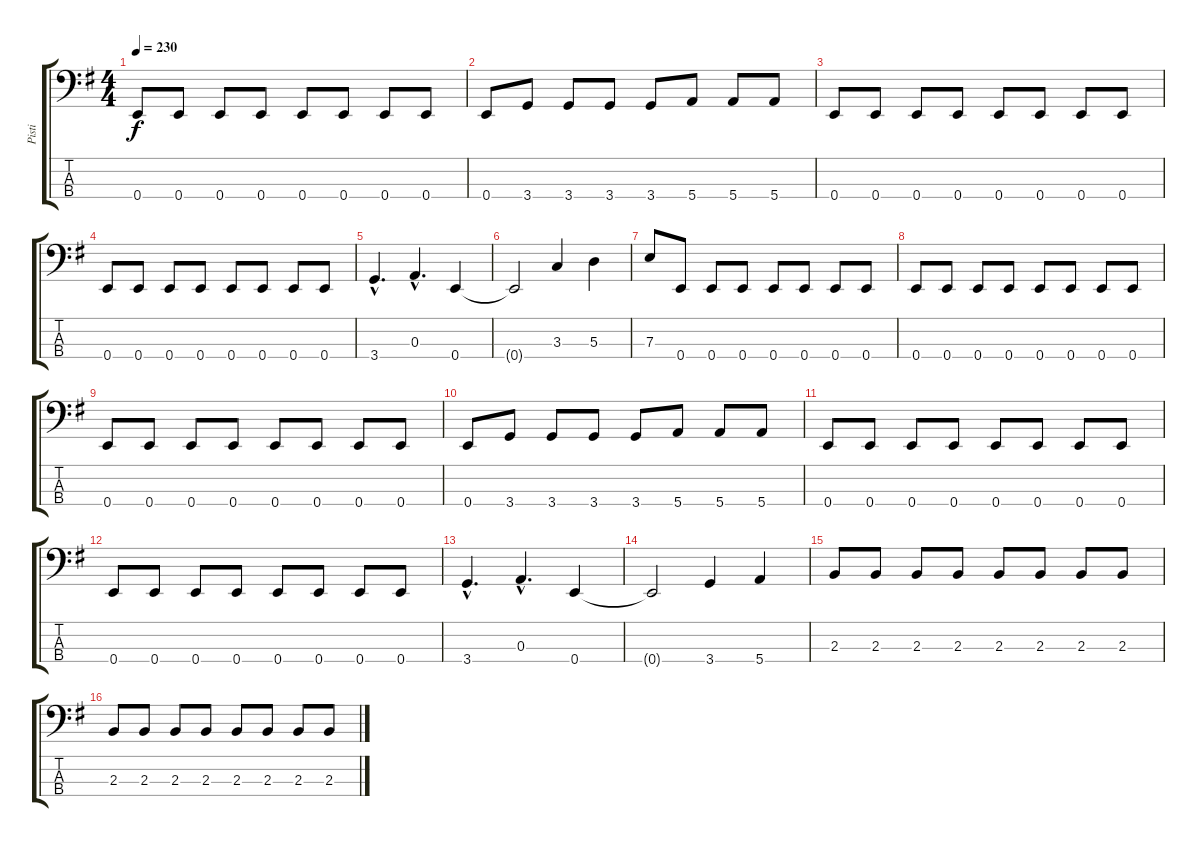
\track ("Pisti" "Pisti") {instrument electricbassfinger}
\staff {score tabs}
\tuning (G2 D2 A1 E1) {hide}
\ts (4 4)
\tempo 230
\clef f4
\ks eminor
0.4.8{dy f} 0.4.8 0.4.8 0.4.8 0.4.8 0.4.8 0.4.8 0.4.8 |
0.4.8 3.4.8 3.4.8 3.4.8 3.4.8 5.4.8 5.4.8 5.4.8 |
0.4.8 0.4.8 0.4.8 0.4.8 0.4.8 0.4.8 0.4.8 0.4.8 |
0.4.8 0.4.8 0.4.8 0.4.8 0.4.8 0.4.8 0.4.8 0.4.8 |
3.4{hac}.4{d} 0.3{hac}.4{d} 0.4.4 |
0.4{t}.2 3.3.4 5.3.4 |
7.3.8 0.4.8 0.4.8 0.4.8 0.4.8 0.4.8 0.4.8 0.4.8 |
0.4.8 0.4.8 0.4.8 0.4.8 0.4.8 0.4.8 0.4.8 0.4.8 |
0.4.8 0.4.8 0.4.8 0.4.8 0.4.8 0.4.8 0.4.8 0.4.8 |
0.4.8 3.4.8 3.4.8 3.4.8 3.4.8 5.4.8 5.4.8 5.4.8 |
0.4.8 0.4.8 0.4.8 0.4.8 0.4.8 0.4.8 0.4.8 0.4.8 |
0.4.8 0.4.8 0.4.8 0.4.8 0.4.8 0.4.8 0.4.8 0.4.8 |
3.4{hac}.4{d} 0.3{hac}.4{d} 0.4.4 |
0.4{t}.2 3.4.4 5.4.4 |
2.3.8 2.3.8 2.3.8 2.3.8 2.3.8 2.3.8 2.3.8 2.3.8 |
2.3.8 2.3.8 2.3.8 2.3.8 2.3.8 2.3.8 2.3.8 2.3.8
